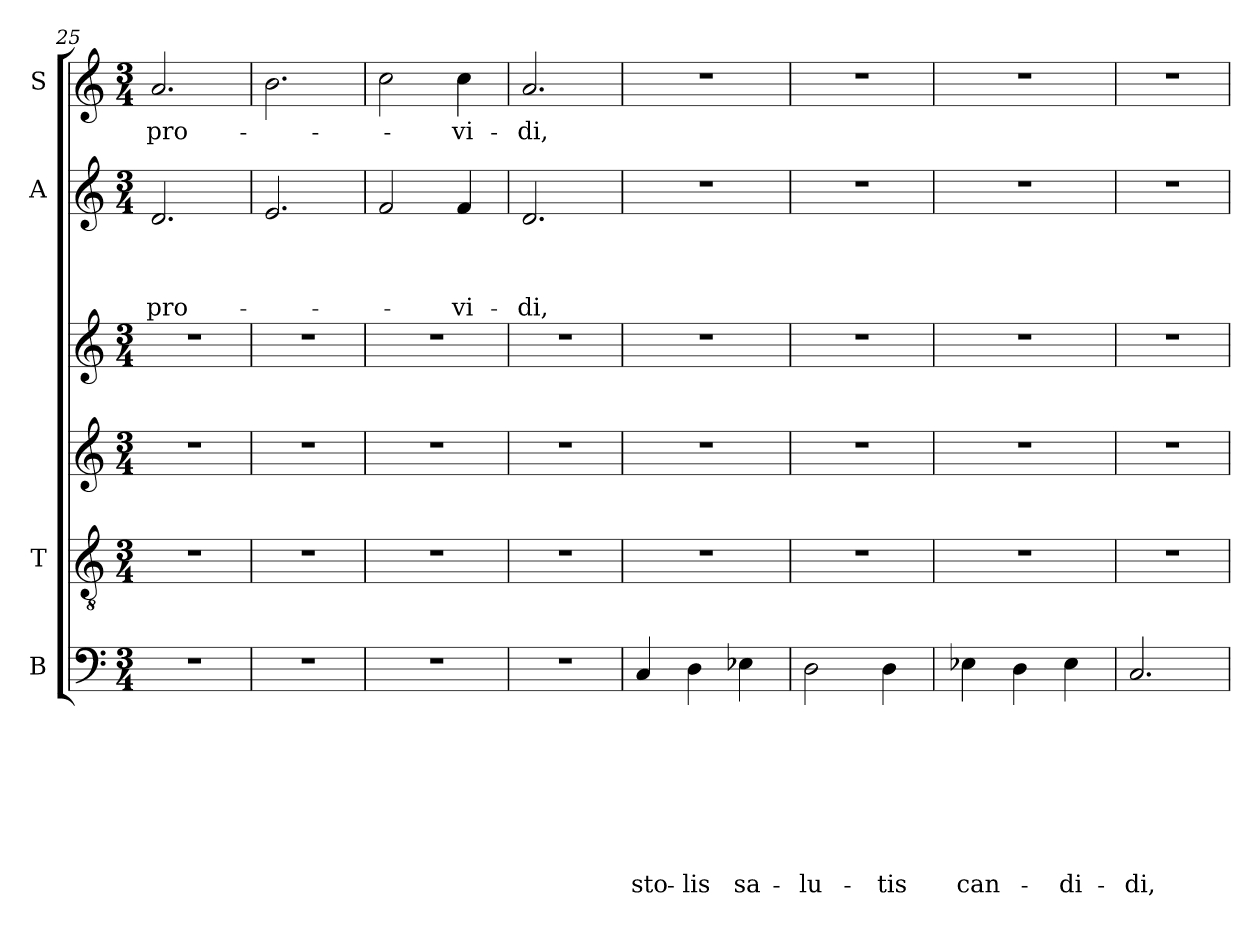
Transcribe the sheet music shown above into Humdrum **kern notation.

**kern	**text	**text	**text	**text	**text	**text	**text	**text	**kern	**kern	**kern	**kern	**text	**text	**text	**text	**kern	**text
*part6	*part6	*part6	*part6	*part6	*part6	*part6	*part6	*part6	*part5	*part4	*part3	*part2	*part2	*part2	*part2	*part2	*part1	*part1
*staff6	*staff6	*staff6	*staff6	*staff6	*staff6	*staff6	*staff6	*staff6	*staff5	*staff4	*staff3	*staff2	*staff2	*staff2	*staff2	*staff2	*staff1	*staff1
*I"B	*	*	*	*	*	*	*	*	*I"T	*	*	*I"A	*	*	*	*	*I"S	*
*I'B	*	*	*	*	*	*	*	*	*I'T	*	*	*I'A	*	*	*	*	*I'S	*
*clefF4	*	*	*	*	*	*	*	*	*clefGv2	*clefG2	*clefG2	*clefG2	*	*	*	*	*clefG2	*
*k[]	*	*	*	*	*	*	*	*	*k[]	*k[]	*k[]	*k[]	*	*	*	*	*k[]	*
*C:	*	*	*	*	*	*	*	*	*C:	*C:	*C:	*C:	*	*	*	*	*C:	*
*M3/4	*	*	*	*	*	*	*	*	*M3/4	*M3/4	*M3/4	*M3/4	*	*	*	*	*M3/4	*
=25	=25	=25	=25	=25	=25	=25	=25	=25	=25	=25	=25	=25	=25	=25	=25	=25	=25	=25
!LO:N:vis=1	!	!	!	!	!	!	!	!	!LO:N:vis=1	!	!	!	!	!	!	!LO:LY:b	!	!LO:LY:b
2.r	.	.	.	.	.	.	.	.	2.r	2.r	2.r	2.d/	.	.	.	pro-	2.a/	pro-
=26	=26	=26	=26	=26	=26	=26	=26	=26	=26	=26	=26	=26	=26	=26	=26	=26	=26	=26
!LO:N:vis=1	!	!	!	!	!	!	!	!	!LO:N:vis=1	!	!	!	!	!	!	!	!	!
2.r	.	.	.	.	.	.	.	.	2.r	2.r	2.r	2.e/	.	.	.	.	2.b\	.
=27	=27	=27	=27	=27	=27	=27	=27	=27	=27	=27	=27	=27	=27	=27	=27	=27	=27	=27
!LO:N:vis=1	!	!	!	!	!	!	!	!	!LO:N:vis=1	!	!	!	!	!	!	!	!	!
2.r	.	.	.	.	.	.	.	.	2.r	2.r	2.r	2f/	.	.	.	.	2cc\	.
!	!	!	!	!	!	!	!	!	!	!	!	!	!	!	!	!LO:LY:b	!	!LO:LY:b
.	.	.	.	.	.	.	.	.	.	.	.	4f/	.	.	.	-vi-	4cc\	-vi-
!!LO:PB:g=z
=28	=28	=28	=28	=28	=28	=28	=28	=28	=28	=28	=28	=28	=28	=28	=28	=28	=28	=28
!LO:N:vis=1	!	!	!	!	!	!	!	!	!LO:N:vis=1	!	!	!	!	!	!	!LO:LY:b	!	!LO:LY:b
2.r	.	.	.	.	.	.	.	.	2.r	2.r	2.r	2.d/	.	.	.	-di,	2.a/	-di,
=29	=29	=29	=29	=29	=29	=29	=29	=29	=29	=29	=29	=29	=29	=29	=29	=29	=29	=29
!	!	!	!	!	!	!	!	!LO:LY:b	!LO:N:vis=1	!	!	!LO:N:vis=1	!	!	!	!	!LO:N:vis=1	!
4C/	.	.	.	.	.	.	.	sto-	2.r	2.r	2.r	2.r	.	.	.	.	2.r	.
!	!	!	!	!	!	!	!	!LO:LY:b	!	!	!	!	!	!	!	!	!	!
4D\	.	.	.	.	.	.	.	-lis	.	.	.	.	.	.	.	.	.	.
!	!	!	!	!	!	!	!	!LO:LY:b	!	!	!	!	!	!	!	!	!	!
4E-X\	.	.	.	.	.	.	.	sa-	.	.	.	.	.	.	.	.	.	.
=30	=30	=30	=30	=30	=30	=30	=30	=30	=30	=30	=30	=30	=30	=30	=30	=30	=30	=30
!	!	!	!	!	!	!	!	!LO:LY:b	!LO:N:vis=1	!	!	!LO:N:vis=1	!	!	!	!	!LO:N:vis=1	!
2D\	.	.	.	.	.	.	.	-lu-	2.r	2.r	2.r	2.r	.	.	.	.	2.r	.
!	!	!	!	!	!	!	!	!LO:LY:b	!	!	!	!	!	!	!	!	!	!
4D\	.	.	.	.	.	.	.	-tis	.	.	.	.	.	.	.	.	.	.
=31	=31	=31	=31	=31	=31	=31	=31	=31	=31	=31	=31	=31	=31	=31	=31	=31	=31	=31
!	!	!	!	!	!	!	!	!LO:LY:b	!LO:N:vis=1	!	!	!LO:N:vis=1	!	!	!	!	!LO:N:vis=1	!
4E-X\	.	.	.	.	.	.	.	can-	2.r	2.r	2.r	2.r	.	.	.	.	2.r	.
4D\	.	.	.	.	.	.	.	.	.	.	.	.	.	.	.	.	.	.
!	!	!	!	!	!	!	!	!LO:LY:b	!	!	!	!	!	!	!	!	!	!
4E-\	.	.	.	.	.	.	.	-di-	.	.	.	.	.	.	.	.	.	.
=32	=32	=32	=32	=32	=32	=32	=32	=32	=32	=32	=32	=32	=32	=32	=32	=32	=32	=32
!	!	!	!	!	!	!	!	!LO:LY:b	!LO:N:vis=1	!	!	!LO:N:vis=1	!	!	!	!	!LO:N:vis=1	!
2.C/	.	.	.	.	.	.	.	-di,	2.r	2.r	2.r	2.r	.	.	.	.	2.r	.
=	=	=	=	=	=	=	=	=	=	=	=	=	=	=	=	=	=	=
*-	*-	*-	*-	*-	*-	*-	*-	*-	*-	*-	*-	*-	*-	*-	*-	*-	*-	*-
